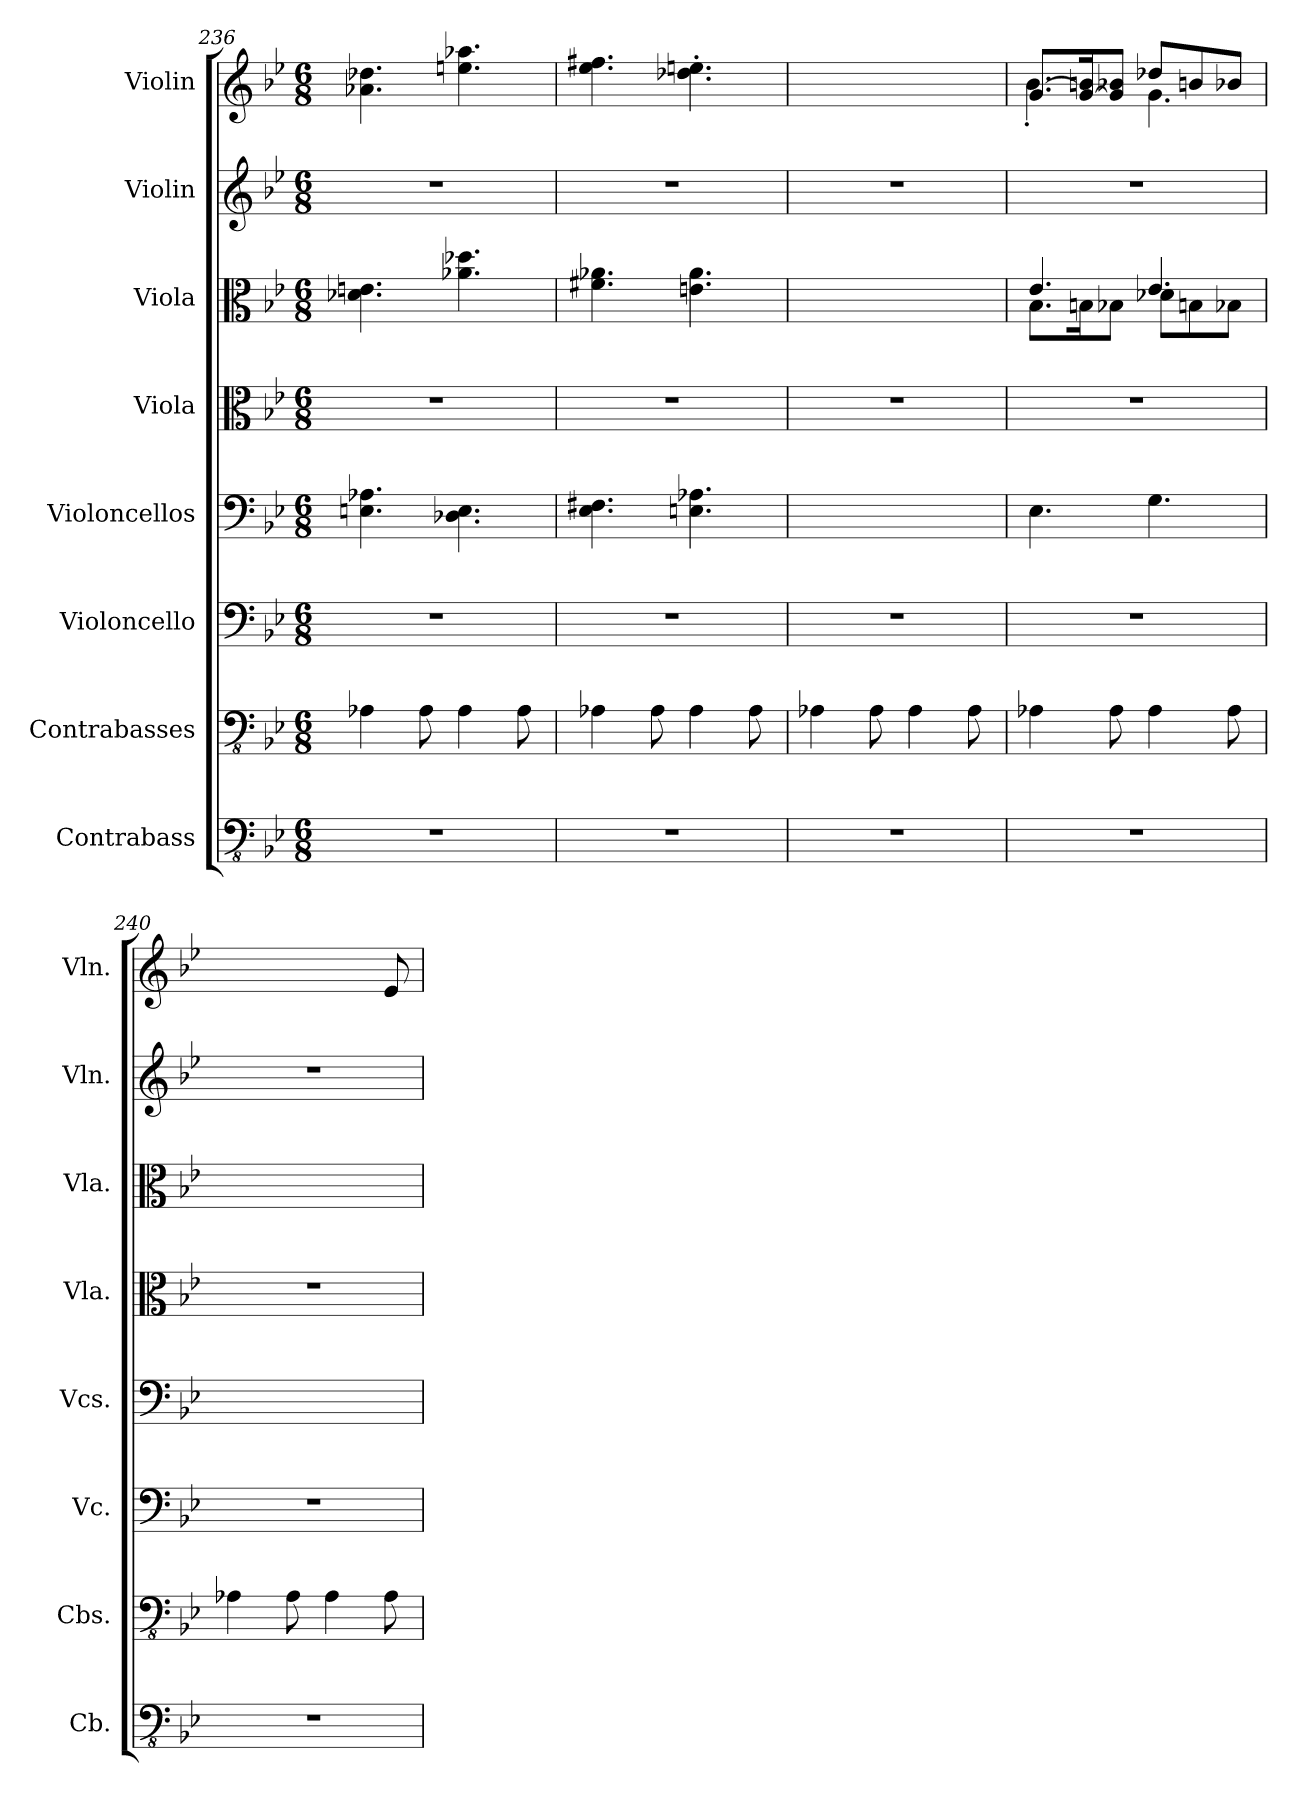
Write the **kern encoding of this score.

**kern	**kern	**kern	**kern	**kern	**kern	**kern	**kern
*part8	*part7	*part6	*part5	*part4	*part3	*part2	*part1
*staff8	*staff7	*staff6	*staff5	*staff4	*staff3	*staff2	*staff1
*I"Contrabass	*I"Contrabasses	*I"Violoncello	*I"Violoncellos	*I"Viola	*I"Viola	*I"Violin	*I"Violin
*I'Cb.	*I'Cbs.	*I'Vc.	*I'Vcs.	*I'Vla.	*I'Vla.	*I'Vln.	*I'Vln.
*clefFv4	*clefFv4	*clefF4	*clefF4	*clefC3	*clefC3	*clefG2	*clefG2
*ITrd7c12	*	*	*	*	*	*	*
*k[b-e-]	*k[b-e-]	*k[b-e-]	*k[b-e-]	*k[b-e-]	*k[b-e-]	*k[b-e-]	*k[b-e-]
*M6/8	*M6/8	*M6/8	*M6/8	*M6/8	*M6/8	*M6/8	*M6/8
=236	=236	=236	=236	=236	=236	=236	=236
2.r	4AA-X\	2.r	4.En\ 4.A-X\	2.r	4.d-X\ 4.en\	2.r	4.a-X\ 4.dd-X\
.	8AA-\	.	.	.	.	.	.
.	4AA-\	.	4.D-X\ 4.E\	.	4.a-X\ 4.dd-X\	.	4.een\ 4.aa-X\
.	8AA-\	.	.	.	.	.	.
=237	=237	=237	=237	=237	=237	=237	=237
2.r	4AA-X\	2.r	4.E-\ 4.F#X\	2.r	4.f#X\ 4.a-X\	2.r	4.ee-\ 4.ff#X\
.	8AA-\	.	.	.	.	.	.
.	4AA-\	.	4.En\ 4.A-X\	.	4.en\ 4.a-\	.	4.dd-X\' 4.een\'
.	8AA-\	.	.	.	.	.	.
=238	=238	=238	=238	=238	=238	=238	=238
2.r	4AA-X\	2.r	2.ryy	2.r	2.ryy	2.r	2.ryy
.	8AA-\	.	.	.	.	.	.
.	4AA-\	.	.	.	.	.	.
.	8AA-\	.	.	.	.	.	.
=239	=239	=239	=239	=239	=239	=239	=239
*	*	*	*	*	*^	*	*^
2.r	4AA-X\	2.r	4.E-\	2.r	4.e-/	8.B-\L	2.r	[8.g/L	4.b-'\
.	.	.	.	.	.	16Bn\K	.	16g/_ 16bn/K	.
.	8AA-\	.	.	.	.	8B-X\J	.	8g/] 8b-X/J	.
.	4AA-\	.	4.G\	.	4.e-/	8d-X\L	.	8dd-X/L	4.g\
.	.	.	.	.	.	8Bn\	.	8bn/	.
.	8AA-\	.	.	.	.	8B-X\J	.	8b-X/J	.
*	*	*	*	*	*v	*v	*	*v	*v
=240	=240	=240	=240	=240	=240	=240	=240
2.r	4AA-X\	2.r	2.ryy	2.r	2.ryy	2.r	4.ryy
.	8AA-\	.	.	.	.	.	.
.	4AA-\	.	.	.	.	.	4ryy
.	8AA-\	.	.	.	.	.	8e-/
=	=	=	=	=	=	=	=
*-	*-	*-	*-	*-	*-	*-	*-
